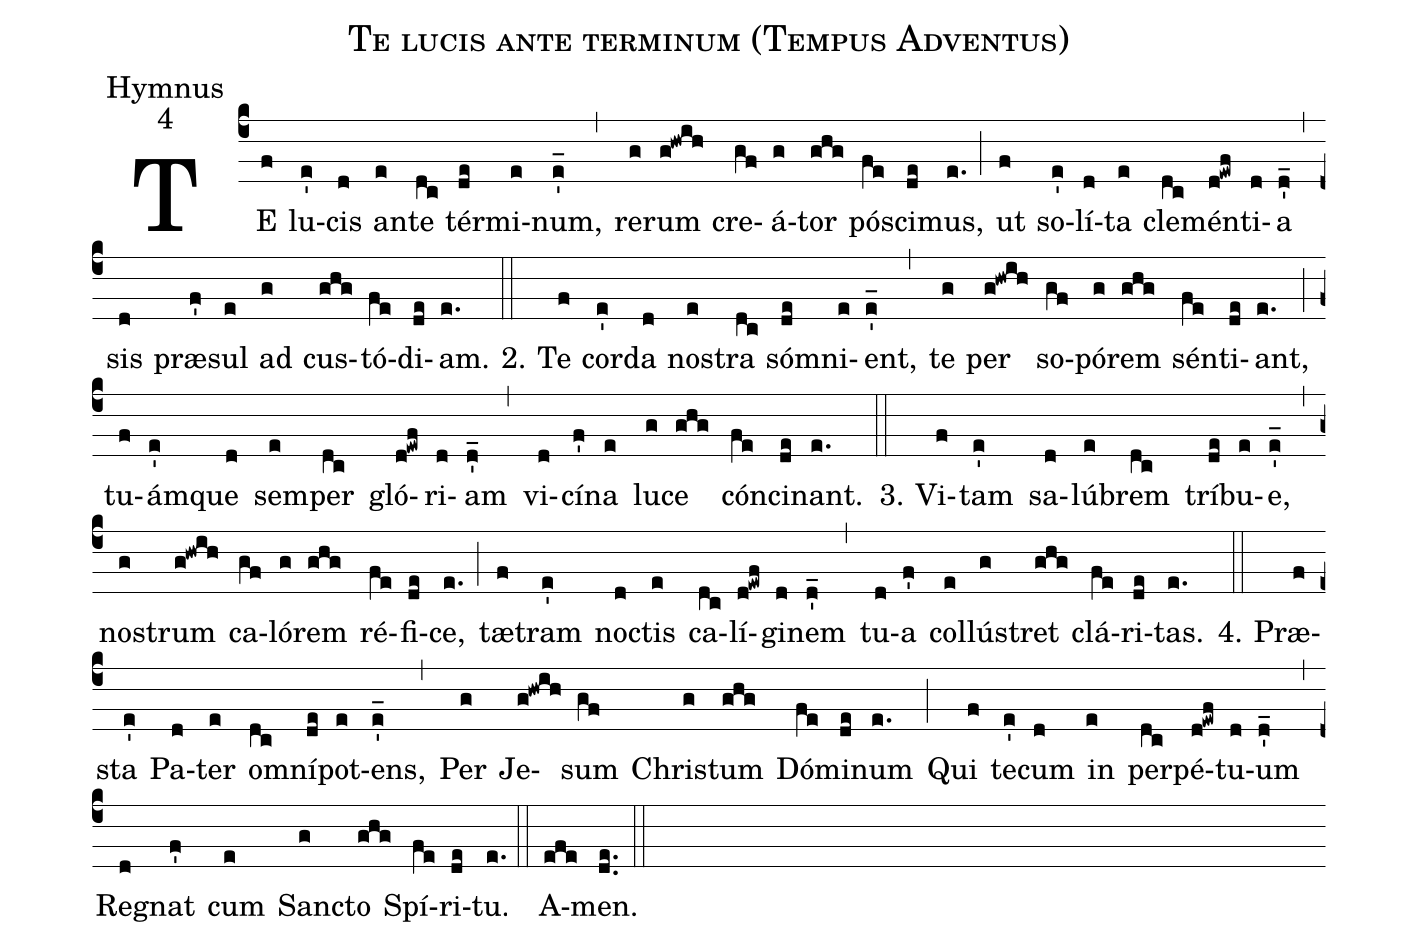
name:Te lucis ante terminum (Tempus Adventus);
office-part:Hymnus;
mode:4;
%%
(c4)TE(f) lu(e')cis(d) an(e)te(dc) tér(de)mi-(e)num,(e'_) (,)
re(g)rum(g!hwih) cre(gf)á(g)tor(ghg) pó(fe)sci(de)mus,(e.) (;)
ut(f) so(e')lí(d)ta(e) cle(dc)mén(d!ewf)ti(d)a(d'_) (,)
sis(d) præ(f')sul(e) ad(g) cus(ghg)tó(fe)di(de)am.(e.) (::)

2. Te(f) cor(e')da(d) nos(e)tra(dc) sóm(de)ni(e)ent,(e'_) (,)
te(g) per(g!hwih) so(gf)pó(g)rem(ghg) sén(fe)ti(de)ant,(e.) (;)
tu(f)ám(e')que(d) sem(e)per(dc) gló(d!ewf)ri(d)am(d'_) (,)
vi(d)cí(f')na(e) lu(g)ce(ghg) cón(fe)ci(de)nant.(e.) (::)

3. Vi(f)tam(e') sa(d)lú(e)brem(dc) trí(de)bu(e)e,(e'_) (,)
nos(g)trum(g!hwih) ca(gf)ló(g)rem(ghg) ré(fe)fi(de)ce,(e.) (;)
tæ(f)tram(e') noc(d)tis(e) ca(dc)lí(d!ewf)gi(d)nem(d'_) (,)
tu(d)a(f') col(e)lús(g)tret(ghg) clá(fe)ri(de)tas.(e.) (::)

4. Præ(f)sta(e') Pa(d)ter(e) om(dc)ní(de)pot(e)ens,(e'_) (,)
Per(g) Je(g!hwih)sum(gf) Chris(g)tum(ghg) Dó(fe)mi(de)num(e.) (;)
Qui(f) te(e')cum(d) in(e) per(dc)pé(d!ewf)tu(d)um(d'_) (,)
Re(d)gnat(f') cum(e) Sanc(g)to(ghg) Spí(fe)ri(de)tu.(e.) (::)
A(efe)men.(de..) (::)
